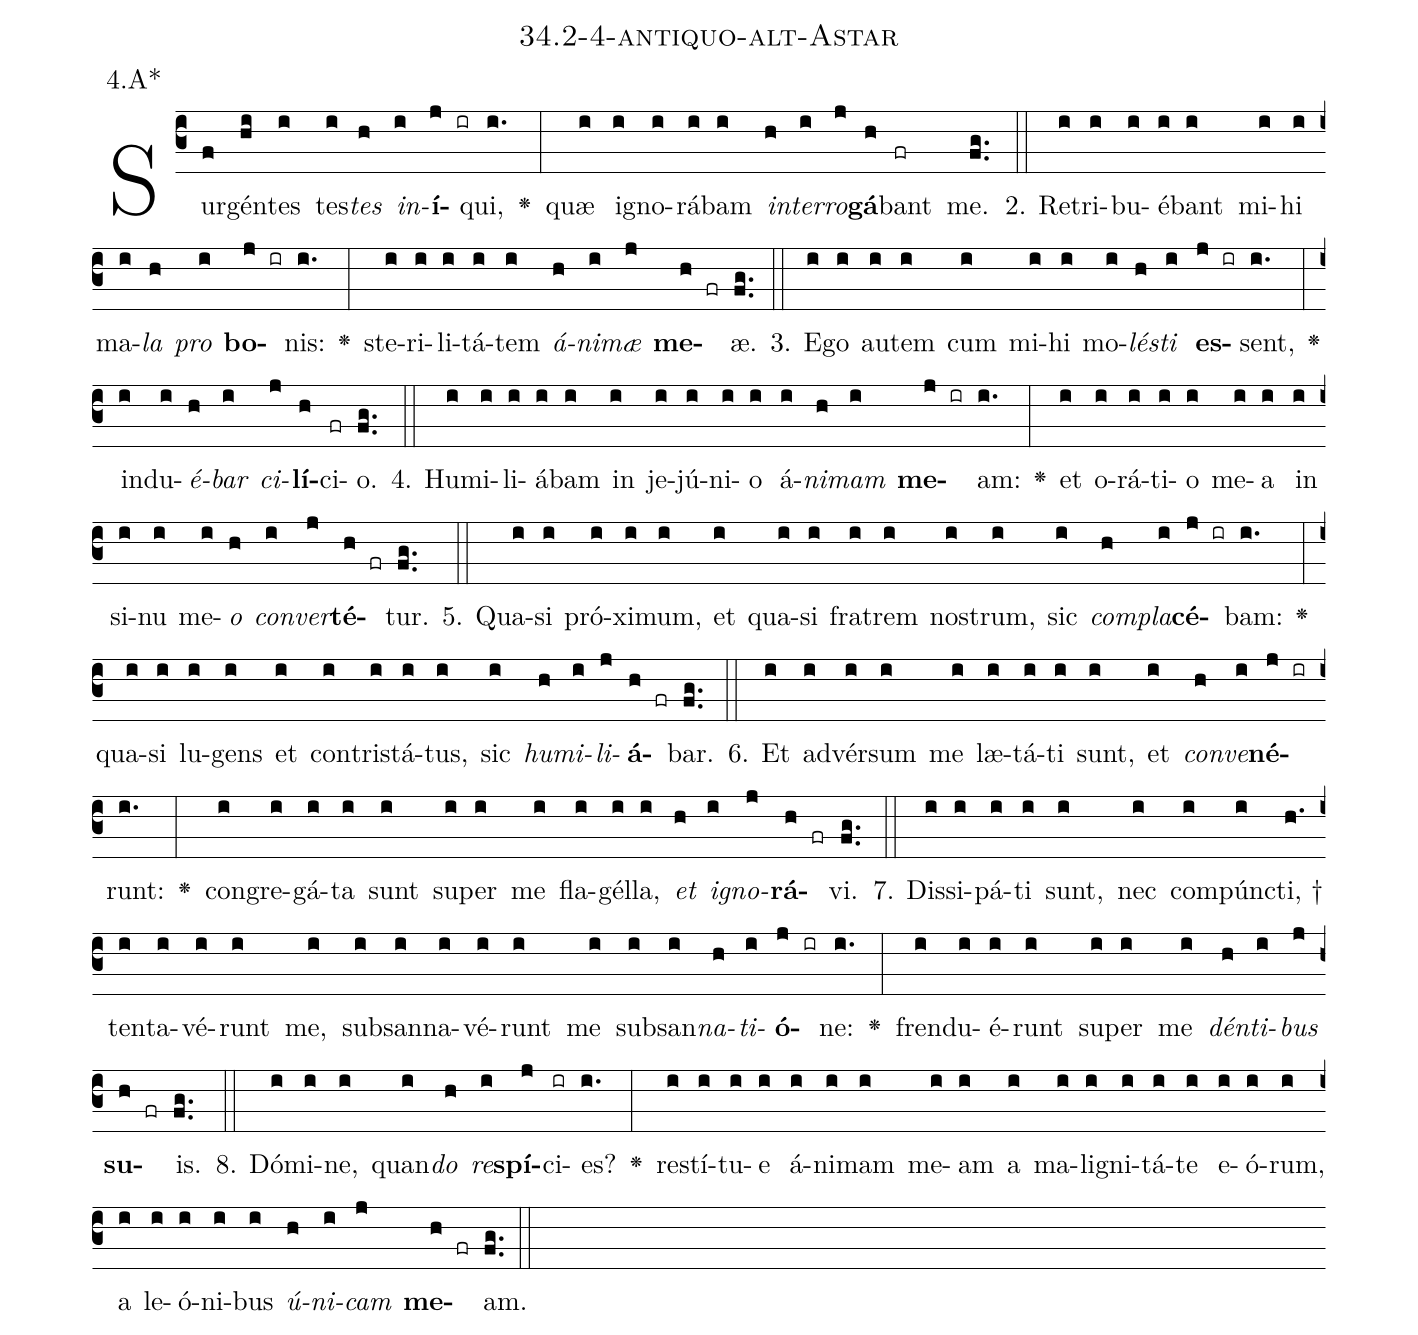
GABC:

name: 34.2-4-antiquo-alt-Astar;
annotation: 4.A*;
%%
(c3)Sur(f)gén(hi)tes(i) tes(i)<i>tes</i>(h) <i>in</i>(i)<b>í</b>(j ir)qui,(i.) <v>\greheightstar</v>(:) quæ(i) i(i)gno(i)rá(i)bam(i) <i>in</i>(h)<i>ter</i>(i)<i>ro</i>(j)<b>gá</b>(h)bant(fr) me.(fg..) (::)
2. Re(i)tri(i)bu(i)é(i)bant(i) mi(i)hi(i) ma(i)<i>la</i>(h) <i>pro</i>(i) <b>bo</b>(j ir)nis:(i.) <v>\greheightstar</v>(:) ste(i)ri(i)li(i)tá(i)tem(i) <i>á</i>(h)<i>ni</i>(i)<i>mæ</i>(j) <b>me</b>(h fr)æ.(fg..) (::)
3. E(i)go(i) au(i)tem(i) cum(i) mi(i)hi(i) mo(i)<i>lés</i>(h)<i>ti</i>(i) <b>es</b>(j ir)sent,(i.) <v>\greheightstar</v>(:) ind(i)u(i)<i>é</i>(h)<i>bar</i>(i) <i>ci</i>(j)<b>lí</b>(h)ci(fr)o.(fg..) (::)
4. Hu(i)mi(i)li(i)á(i)bam(i) in(i) je(i)jú(i)ni(i)o(i) á(i)<i>ni</i>(h)<i>mam</i>(i) <b>me</b>(j ir)am:(i.) <v>\greheightstar</v>(:) et(i) o(i)rá(i)ti(i)o(i) me(i)a(i) in(i) si(i)nu(i) me(i)<i>o</i>(h) <i>con</i>(i)<i>ver</i>(j)<b>té</b>(h fr)tur.(fg..) (::)
5. Qua(i)si(i) pró(i)xi(i)mum,(i) et(i) qua(i)si(i) fra(i)trem(i) nos(i)trum,(i) sic(i) <i>com</i>(h)<i>pla</i>(i)<b>cé</b>(j ir)bam:(i.) <v>\greheightstar</v>(:) qua(i)si(i) lu(i)gens(i) et(i) con(i)tris(i)tá(i)tus,(i) sic(i) <i>hu</i>(h)<i>mi</i>(i)<i>li</i>(j)<b>á</b>(h fr)bar.(fg..) (::)
6. Et(i) ad(i)vér(i)sum(i) me(i) læ(i)tá(i)ti(i) sunt,(i) et(i) <i>con</i>(h)<i>ve</i>(i)<b>né</b>(j ir)runt:(i.) <v>\greheightstar</v>(:) con(i)gre(i)gá(i)ta(i) sunt(i) su(i)per(i) me(i) fla(i)gél(i)la,(i) <i>et</i>(h) <i>i</i>(i)<i>gno</i>(j)<b>rá</b>(h fr)vi.(fg..) (::)
7. Dis(i)si(i)pá(i)ti(i) sunt,(i) nec(i) com(i)púnc(i)ti, †(h.) ten(i)ta(i)vé(i)runt(i) me,(i) sub(i)san(i)na(i)vé(i)runt(i) me(i) sub(i)san(i)<i>na</i>(h)<i>ti</i>(i)<b>ó</b>(j ir)ne:(i.) <v>\greheightstar</v>(:) fren(i)du(i)é(i)runt(i) su(i)per(i) me(i) <i>dén</i>(h)<i>ti</i>(i)<i>bus</i>(j) <b>su</b>(h fr)is.(fg..) (::)
8. Dó(i)mi(i)ne,(i) quan(i)<i>do</i>(h) <i>re</i>(i)<b>spí</b>(j)ci(ir)es?(i.) <v>\greheightstar</v>(:) re(i)stí(i)tu(i)e(i) á(i)ni(i)mam(i) me(i)am(i) a(i) ma(i)li(i)gni(i)tá(i)te(i) e(i)ó(i)rum,(i) a(i) le(i)ó(i)ni(i)bus(i) <i>ú</i>(h)<i>ni</i>(i)<i>cam</i>(j) <b>me</b>(h fr)am.(fg..) (::)
